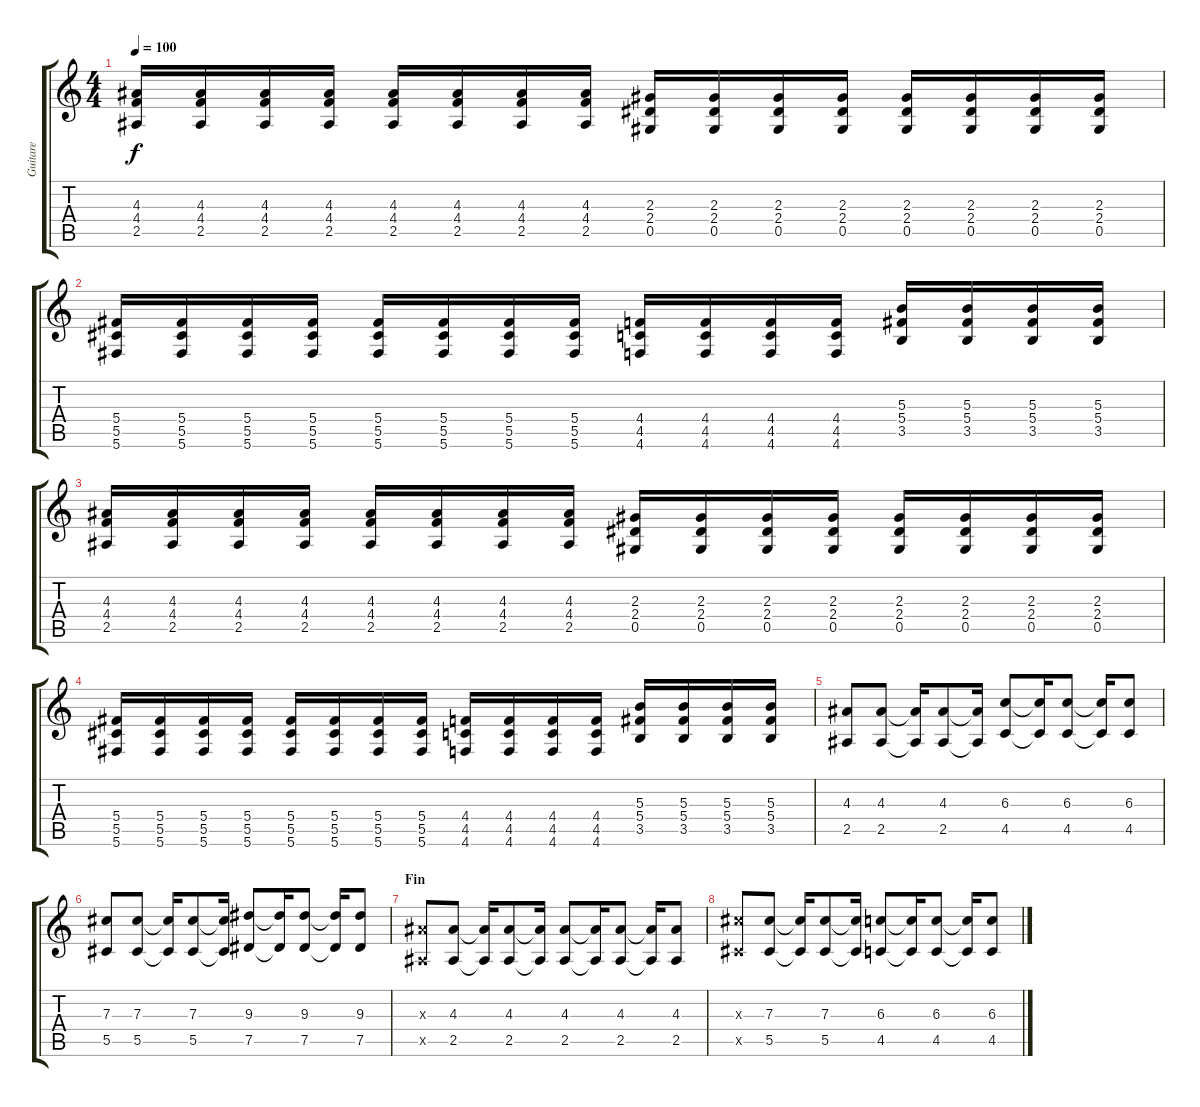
\track ("Guitare" "Guitare") {instrument distortionguitar}
\staff {score tabs}
\tuning (Eb4 Bb3 Gb3 Db3 Ab2 Db2) {hide}
\ts (4 4)
\tempo 100
\clef g2
\ks c
(4.3 4.4 2.5).16{dy f} (4.3 4.4 2.5).16 (4.3 4.4 2.5).16 (4.3 4.4 2.5).16 (4.3 4.4 2.5).16 (4.3 4.4 2.5).16 (4.3 4.4 2.5).16 (4.3 4.4 2.5).16 (2.3 2.4 0.5).16 (2.3 2.4 0.5).16 (2.3 2.4 0.5).16 (2.3 2.4 0.5).16 (2.3 2.4 0.5).16 (2.3 2.4 0.5).16 (2.3 2.4 0.5).16 (2.3 2.4 0.5).16 |
(5.4 5.5 5.6).16 (5.4 5.5 5.6).16 (5.4 5.5 5.6).16 (5.4 5.5 5.6).16 (5.4 5.5 5.6).16 (5.4 5.5 5.6).16 (5.4 5.5 5.6).16 (5.4 5.5 5.6).16 (4.4 4.5 4.6).16 (4.4 4.5 4.6).16 (4.4 4.5 4.6).16 (4.4 4.5 4.6).16 (5.3 5.4 3.5).16 (5.3 5.4 3.5).16 (5.3 5.4 3.5).16 (5.3 5.4 3.5).16 |
(4.3 4.4 2.5).16 (4.3 4.4 2.5).16 (4.3 4.4 2.5).16 (4.3 4.4 2.5).16 (4.3 4.4 2.5).16 (4.3 4.4 2.5).16 (4.3 4.4 2.5).16 (4.3 4.4 2.5).16 (2.3 2.4 0.5).16 (2.3 2.4 0.5).16 (2.3 2.4 0.5).16 (2.3 2.4 0.5).16 (2.3 2.4 0.5).16 (2.3 2.4 0.5).16 (2.3 2.4 0.5).16 (2.3 2.4 0.5).16 |
(5.4 5.5 5.6).16 (5.4 5.5 5.6).16 (5.4 5.5 5.6).16 (5.4 5.5 5.6).16 (5.4 5.5 5.6).16 (5.4 5.5 5.6).16 (5.4 5.5 5.6).16 (5.4 5.5 5.6).16 (4.4 4.5 4.6).16 (4.4 4.5 4.6).16 (4.4 4.5 4.6).16 (4.4 4.5 4.6).16 (5.3 5.4 3.5).16 (5.3 5.4 3.5).16 (5.3 5.4 3.5).16 (5.3 5.4 3.5).16 |
(4.3 2.5).8 (4.3 2.5).8 (4.3{t} 2.5{t}).16 (4.3 2.5).8 (4.3{t} 2.5{t}).16 (6.3 4.5).8 (6.3{t} 4.5{t}).16 (6.3 4.5).8 (6.3{t} 4.5{t}).16 (6.3 4.5).8 |
(7.3 5.5).8 (7.3 5.5).8 (7.3{t} 5.5{t}).16 (7.3 5.5).8 (7.3{t} 5.5{t}).16 (9.3 7.5).8 (9.3{t} 7.5{t}).16 (9.3 7.5).8 (9.3{t} 7.5{t}).16 (9.3 7.5).8 |
\section ("" "Fin")
(4.3{x} 2.5{x}).8 (4.3 2.5).8 (4.3{t} 2.5{t}).16 (4.3 2.5).8 (4.3{t} 2.5{t}).16 (4.3 2.5).8 (4.3{t} 2.5{t}).16 (4.3 2.5).8 (4.3{t} 2.5{t}).16 (4.3 2.5).8 |
(7.3{x} 5.5{x}).8 (7.3 5.5).8 (7.3{t} 5.5{t}).16 (7.3 5.5).8 (7.3{t} 5.5{t}).16 (6.3 4.5).8 (6.3{t} 4.5{t}).16 (6.3 4.5).8 (6.3{t} 4.5{t}).16 (6.3 4.5).8
